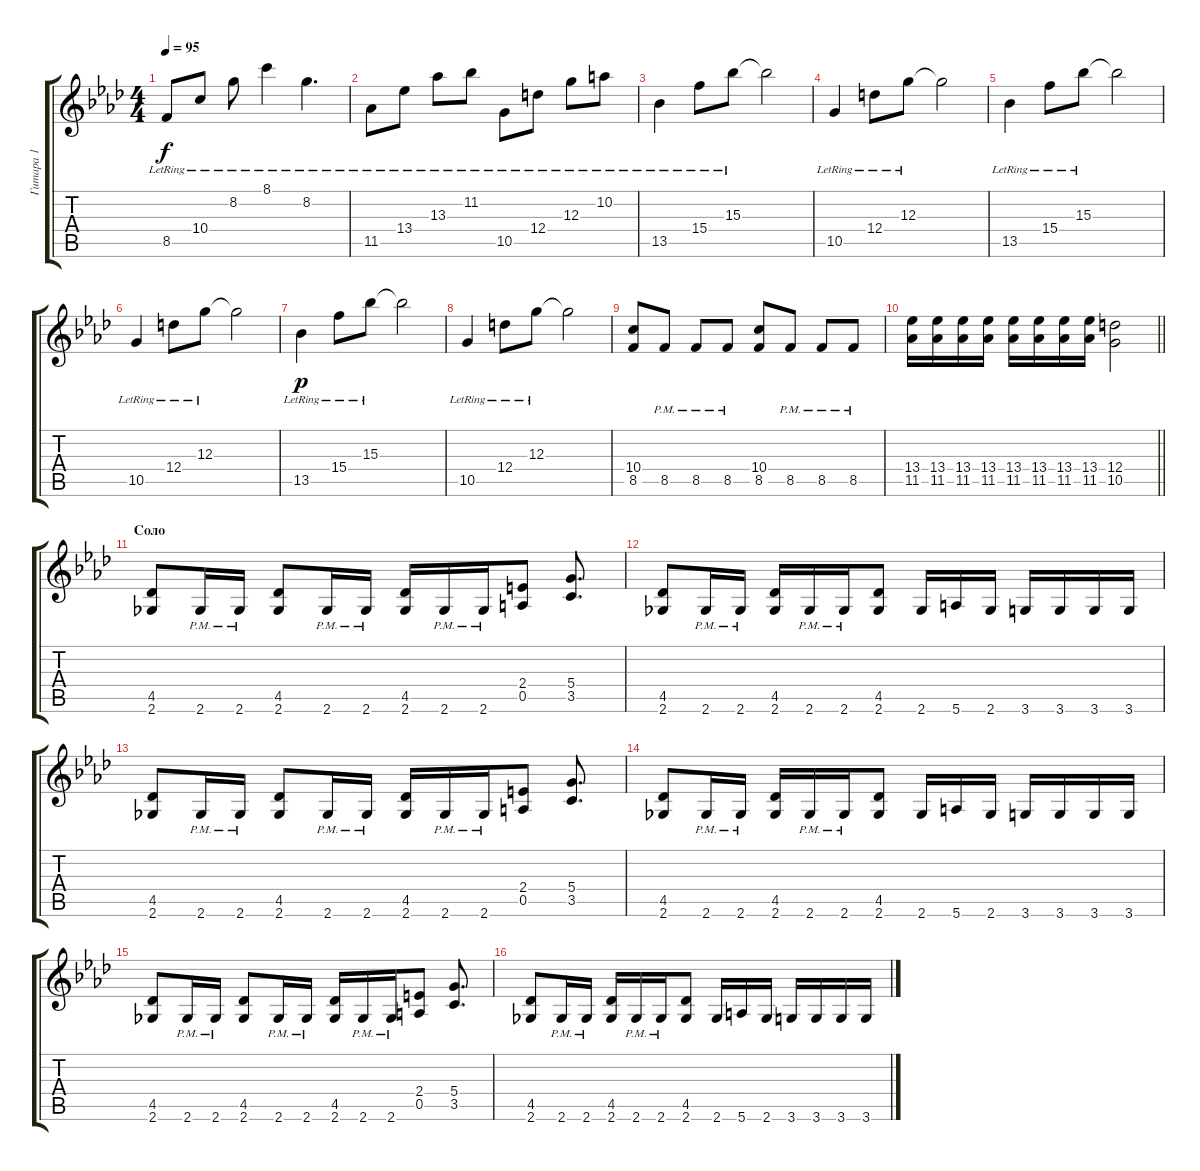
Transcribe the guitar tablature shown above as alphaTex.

\track ("Гитара 1" "Гитара 1") {instrument distortionguitar}
\staff {score tabs}
\tuning (E4 B3 G3 D3 A2 E2) {hide}
\ts (4 4)
\tempo 95
\clef g2
\ks ab
8.5{lr}.8{dy f} 10.4{lr}.8 8.2{lr}.8 8.1{lr}.4 8.2{lr}.4{d} |
11.5{lr}.8 13.4{lr}.8 13.3{lr}.8 11.2{lr}.8 10.5{lr}.8 12.4{lr}.8 12.3{lr}.8 10.2{lr}.8 |
13.5{lr}.4 15.4{lr}.8 15.3{lr}.8 15.3{t}.2 |
10.5{lr}.4 12.4{lr}.8 12.3{lr}.8 12.3{t}.2 |
13.5{lr}.4 15.4{lr}.8 15.3{lr}.8 15.3{t}.2 |
10.5{lr}.4 12.4{lr}.8 12.3{lr}.8 12.3{t}.2 |
13.5{lr}.4{dy p} 15.4{lr}.8 15.3{lr}.8 15.3{t}.2 |
10.5{lr}.4 12.4{lr}.8 12.3{lr}.8 12.3{t}.2 |
(10.4 8.5).8{volume 12 balance 13 instrument distortionguitar} 8.5{pm}.8 8.5{pm}.8 8.5{pm}.8 (10.4 8.5).8 8.5{pm}.8 8.5{pm}.8 8.5{pm}.8 |
\barLineRight lightlight
(13.4 11.5).16 (13.4 11.5).16 (13.4 11.5).16 (13.4 11.5).16 (13.4 11.5).16 (13.4 11.5).16 (13.4 11.5).16 (13.4 11.5).16 (12.4 10.5).2 |
\section ("" "Соло")
(4.5 2.6).8 2.6{pm}.16 2.6{pm}.16 (4.5 2.6).8 2.6{pm}.16 2.6{pm}.16 (4.5 2.6).16 2.6{pm}.16 2.6{pm}.16 (2.4 0.5).8 (5.4 3.5).8{d} |
(4.5 2.6).8 2.6{pm}.16 2.6{pm}.16 (4.5 2.6).16 2.6{pm}.16 2.6{pm}.16 (4.5 2.6).8 2.6.16 5.6.16 2.6.16 3.6.16 3.6.16 3.6.16 3.6.16 |
(4.5 2.6).8 2.6{pm}.16 2.6{pm}.16 (4.5 2.6).8 2.6{pm}.16 2.6{pm}.16 (4.5 2.6).16 2.6{pm}.16 2.6{pm}.16 (2.4 0.5).8 (5.4 3.5).8{d} |
(4.5 2.6).8 2.6{pm}.16 2.6{pm}.16 (4.5 2.6).16 2.6{pm}.16 2.6{pm}.16 (4.5 2.6).8 2.6.16 5.6.16 2.6.16 3.6.16 3.6.16 3.6.16 3.6.16 |
(4.5 2.6).8 2.6{pm}.16 2.6{pm}.16 (4.5 2.6).8 2.6{pm}.16 2.6{pm}.16 (4.5 2.6).16 2.6{pm}.16 2.6{pm}.16 (2.4 0.5).8 (5.4 3.5).8{d} |
(4.5 2.6).8 2.6{pm}.16 2.6{pm}.16 (4.5 2.6).16 2.6{pm}.16 2.6{pm}.16 (4.5 2.6).8 2.6.16 5.6.16 2.6.16 3.6.16 3.6.16 3.6.16 3.6.16
